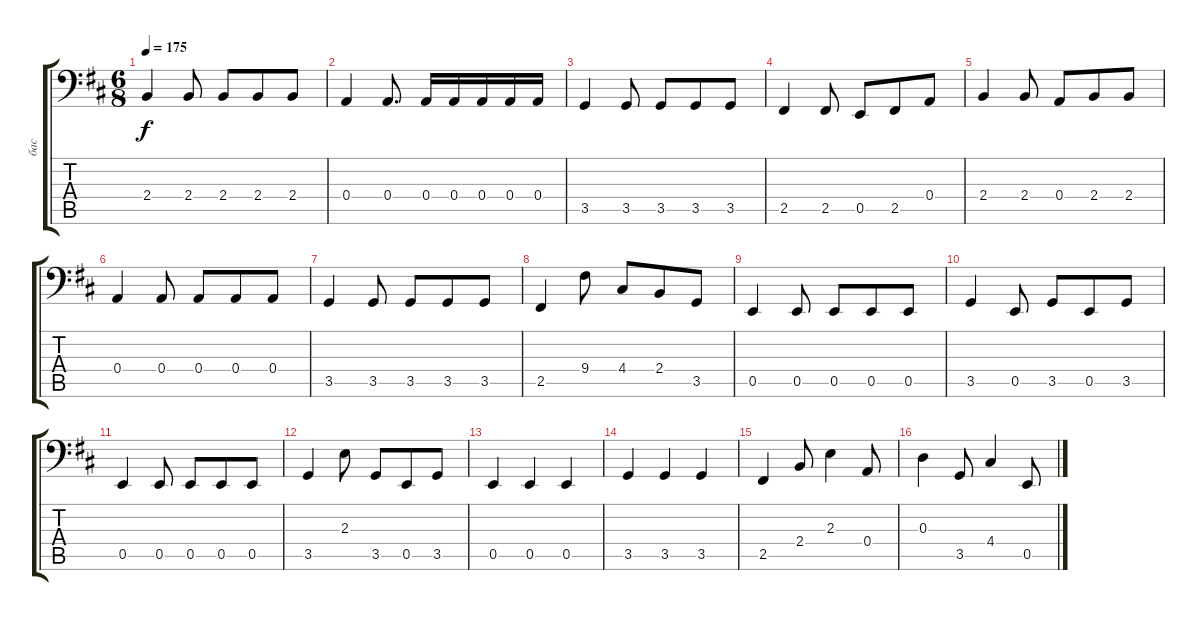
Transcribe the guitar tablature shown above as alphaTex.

\track ("бас" "бас") {instrument electricbasspick}
\staff {score tabs}
\tuning (C3 G2 D2 A1 E1 B0) {hide}
\ts (6 8)
\tempo 175
\clef f4
\ks bminor
2.4.4{dy f} 2.4.8 2.4.8 2.4.8 2.4.8 |
0.4.4 0.4.8{d} 0.4.16 0.4.16 0.4.16 0.4.16 0.4.16 |
3.5.4 3.5.8 3.5.8 3.5.8 3.5.8 |
2.5.4 2.5.8 0.5.8 2.5.8 0.4.8 |
2.4.4 2.4.8 0.4.8 2.4.8 2.4.8 |
0.4.4 0.4.8 0.4.8 0.4.8 0.4.8 |
3.5.4 3.5.8 3.5.8 3.5.8 3.5.8 |
2.5.4 9.4.8 4.4.8 2.4.8 3.5.8 |
0.5.4 0.5.8 0.5.8 0.5.8 0.5.8 |
3.5.4 0.5.8 3.5.8 0.5.8 3.5.8 |
0.5.4 0.5.8 0.5.8 0.5.8 0.5.8 |
3.5.4 2.3.8 3.5.8 0.5.8 3.5.8 |
0.5.4 0.5.4 0.5.4 |
3.5.4 3.5.4 3.5.4 |
2.5.4{beam split} 2.4.8 2.3.4 0.4.8 |
0.3.4 3.5.8 4.4.4 0.5.8
